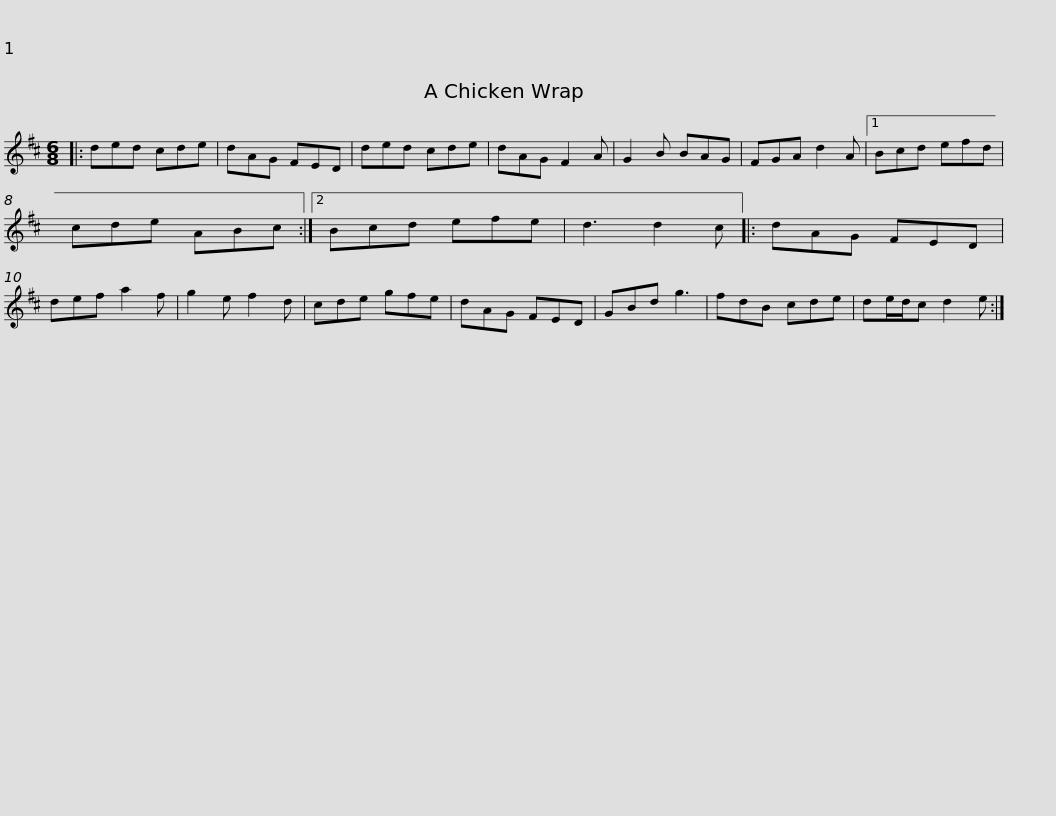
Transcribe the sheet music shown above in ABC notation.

X:1
L:1/8
M:6/8
I:linebreak $
K:D
V:1 treble
V:1
|: ded cde | dAG FED | ded cde | dAG F2 A | G2 B BAG | %5
 FGA d2 A |1 Bcd efd |$ cde ABc :|2 Bcd efe | d3 d2 c |: %10
 dAG FED | def a2 f | g2 e f2 d | cde gfe | dAG FED |$ %15
 GBd g3 | fdB cde | de/d/c d2 e :| %18
